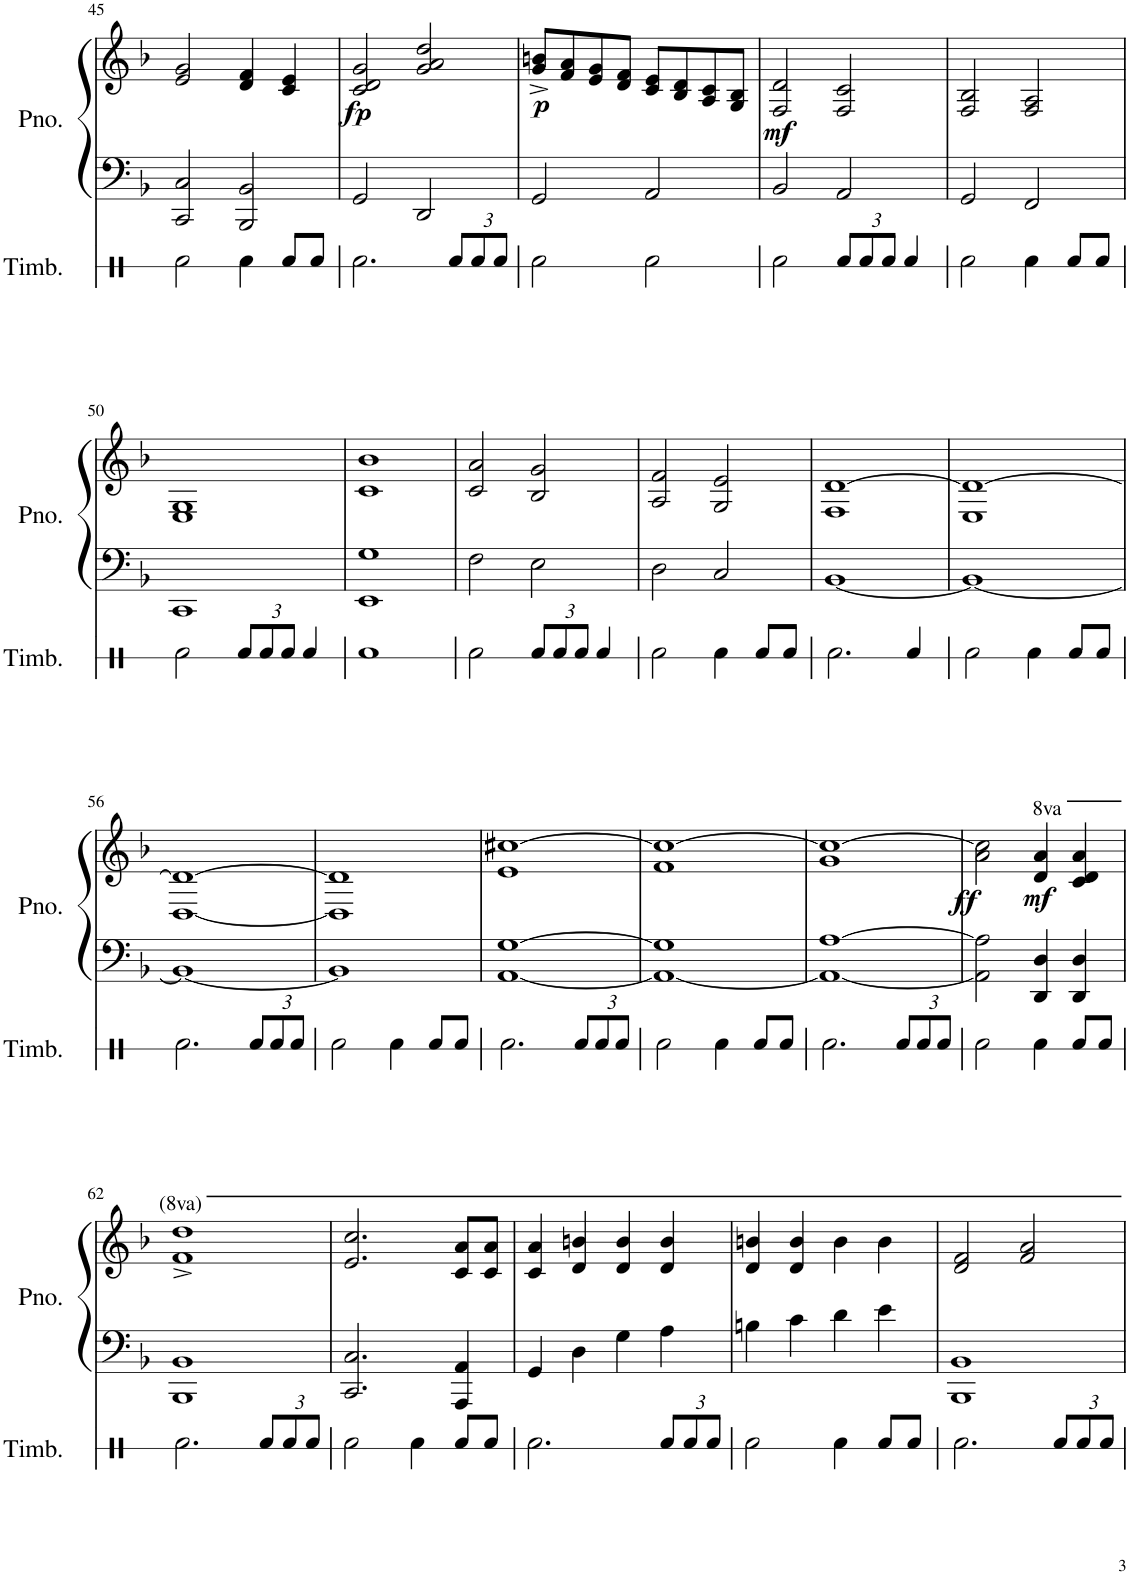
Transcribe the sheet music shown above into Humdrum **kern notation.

**kern	**kern	**kern	**dynam
*part2	*part1	*part1	*part1
*staff3	*staff2	*staff1	*staff1/2
*I"Timbales	*I"Piano	*	*
*I'Timb.	*I'Pno.	*	*
!!LO:PB:g=z
*clefX	*clefF4	*clefG2	*
*k[]	*k[b-]	*k[b-]	*
*M4/4	*M4/4	*M4/4	*
=45	=45	=45	=45
2Rf\	2CC/ 2C/	2e/ 2g/	.
4Rf\	2BBB-/ 2BB-/	4d/ 4f/	.
8Rf/L	.	4c/ 4e/	.
8Rf/J	.	.	.
=46	=46	=46	=46
!	!	!	!LO:DY:b
2.Rf\	2GG/	2c/ 2d/ 2g/	fp
.	2DD/	2g/ 2a/ 2dd/	.
*Xbrackettup	*	*	*
12Rf/L	.	.	.
12Rf/	.	.	.
12Rf/J	.	.	.
=47	=47	=47	=47
!	!	!	!LO:DY:b
2Rf\	2GG/	8g/^ 8bn/^L	p
.	.	8f/ 8a/	.
.	.	8e/ 8g/	.
.	.	8d/ 8f/J	.
2Rf\	2AA/	8c/ 8e/L	.
.	.	8B-/ 8d/	.
.	.	8A/ 8c/	.
.	.	8G/ 8B-/J	.
=48	=48	=48	=48
!	!	!	!LO:DY:b
2Rf\	2BB-/	2F/ 2d/	mf
12Rf/L	2AA/	2F/ 2c/	.
12Rf/	.	.	.
12Rf/J	.	.	.
4Rf/	.	.	.
=49	=49	=49	=49
2Rf\	2GG/	2F/ 2B-/	.
4Rf\	2FF/	2F/ 2A/	.
8Rf/L	.	.	.
8Rf/J	.	.	.
!!LO:LB:g=z
=50	=50	=50	=50
2Rf\	1CC	1E 1G	.
12Rf/L	.	.	.
12Rf/	.	.	.
12Rf/J	.	.	.
4Rf/	.	.	.
=51	=51	=51	=51
1Rf	1EE 1G	1c 1b-	.
=52	=52	=52	=52
2Rf\	2F\	2c/ 2a/	.
12Rf/L	2E\	2B-/ 2g/	.
12Rf/	.	.	.
12Rf/J	.	.	.
4Rf/	.	.	.
=53	=53	=53	=53
2Rf\	2D\	2A/ 2f/	.
4Rf\	2C/	2G/ 2e/	.
8Rf/L	.	.	.
8Rf/J	.	.	.
=54	=54	=54	=54
2.Rf\	[1BB-	1F [1d	.
4Rf/	.	.	.
=55	=55	=55	=55
2Rf\	1BB-_	1E 1d_	.
4Rf\	.	.	.
8Rf/L	.	.	.
8Rf/J	.	.	.
!!LO:LB:g=z
=56	=56	=56	=56
2.Rf\	1BB-_	[1D 1d_	.
12Rf/L	.	.	.
12Rf/	.	.	.
12Rf/J	.	.	.
=57	=57	=57	=57
2Rf\	1BB-]	1D] 1d]	.
4Rf\	.	.	.
8Rf/L	.	.	.
8Rf/J	.	.	.
=58	=58	=58	=58
2.Rf\	[1AA [1G	1e [1cc#X	.
12Rf/L	.	.	.
12Rf/	.	.	.
12Rf/J	.	.	.
=59	=59	=59	=59
2Rf\	1AA_ 1G]	1f 1cc#_	.
4Rf\	.	.	.
8Rf/L	.	.	.
8Rf/J	.	.	.
=60	=60	=60	=60
2.Rf\	1AA_ [1A	1g 1cc#_	.
12Rf/L	.	.	.
12Rf/	.	.	.
12Rf/J	.	.	.
=61	=61	=61	=61
!	!	!	!LO:DY:b
2Rf\	2AA\] 2A\]	2a\ 2cc#\]	ff
!	!	!	!LO:DY:b
4Rf\	4DD/ 4D/	4dd/ 4aa/	mf
8Rf/L	4DD/ 4D/	4cc/ 4dd/ 4aa/	.
8Rf/J	.	.	.
!!LO:LB:g=z
=62	=62	=62	=62
2.Rf\	1BBB- 1BB-	1ff^ 1ddd^	.
12Rf/L	.	.	.
12Rf/	.	.	.
12Rf/J	.	.	.
=63	=63	=63	=63
2Rf\	2.CC/ 2.C/	2.ee/ 2.ccc/	.
4Rf\	.	.	.
8Rf/L	4AAA/ 4AA/	8cc/ 8aa/L	.
8Rf/J	.	8cc/ 8aa/J	.
=64	=64	=64	=64
2.Rf\	4GG/	4cc/ 4aa/	.
.	4D\	4dd/ 4bbn/	.
.	4G\	4dd/ 4bb/	.
12Rf/L	4A\	4dd/ 4bb/	.
12Rf/	.	.	.
12Rf/J	.	.	.
=65	=65	=65	=65
2Rf\	4Bn\	4dd/ 4bbn/	.
.	4c\	4dd/ 4bb/	.
4Rf\	4d\	4bb\	.
8Rf/L	4e\	4bb\	.
8Rf/J	.	.	.
=66	=66	=66	=66
2.Rf\	1BBB- 1BB-	2dd/ 2ff/	.
.	.	2ff/ 2aa/	.
12Rf/L	.	.	.
12Rf/	.	.	.
12Rf/J	.	.	.
=	=	=	=
*-	*-	*-	*-
